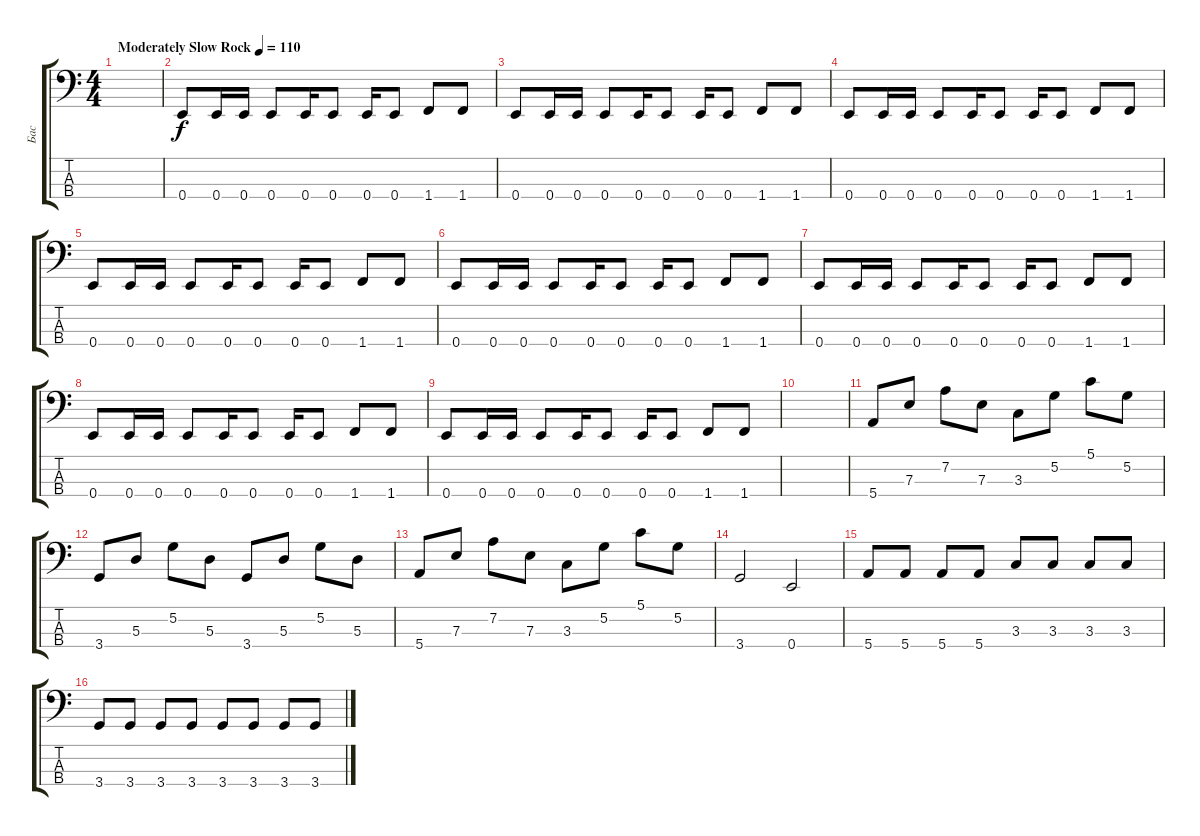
\track ("Бас" "Бас") {instrument electricbassfinger}
\staff {score tabs}
\tuning (G2 D2 A1 E1) {hide}
\ts (4 4)
\tempo (110 "Moderately Slow Rock")
\clef f4
\ks c
|
0.4.8 0.4.16 0.4.16 0.4.8 0.4.16 0.4.8 0.4.16 0.4.8 1.4.8 1.4.8 |
0.4.8 0.4.16 0.4.16 0.4.8 0.4.16 0.4.8 0.4.16 0.4.8 1.4.8 1.4.8 |
0.4.8 0.4.16 0.4.16 0.4.8 0.4.16 0.4.8 0.4.16 0.4.8 1.4.8 1.4.8 |
0.4.8 0.4.16 0.4.16 0.4.8 0.4.16 0.4.8 0.4.16 0.4.8 1.4.8 1.4.8 |
0.4.8 0.4.16 0.4.16 0.4.8 0.4.16 0.4.8 0.4.16 0.4.8 1.4.8 1.4.8 |
0.4.8 0.4.16 0.4.16 0.4.8 0.4.16 0.4.8 0.4.16 0.4.8 1.4.8 1.4.8 |
0.4.8 0.4.16 0.4.16 0.4.8 0.4.16 0.4.8 0.4.16 0.4.8 1.4.8 1.4.8 |
0.4.8 0.4.16 0.4.16 0.4.8 0.4.16 0.4.8 0.4.16 0.4.8 1.4.8 1.4.8 |
|
5.4.8 7.3.8 7.2.8 7.3.8 3.3.8 5.2.8 5.1.8 5.2.8 |
3.4.8 5.3.8 5.2.8 5.3.8 3.4.8 5.3.8 5.2.8 5.3.8 |
5.4.8 7.3.8 7.2.8 7.3.8 3.3.8 5.2.8 5.1.8 5.2.8 |
3.4.2 0.4.2 |
5.4.8 5.4.8 5.4.8 5.4.8 3.3.8 3.3.8 3.3.8 3.3.8 |
3.4.8 3.4.8 3.4.8 3.4.8 3.4.8 3.4.8 3.4.8 3.4.8
